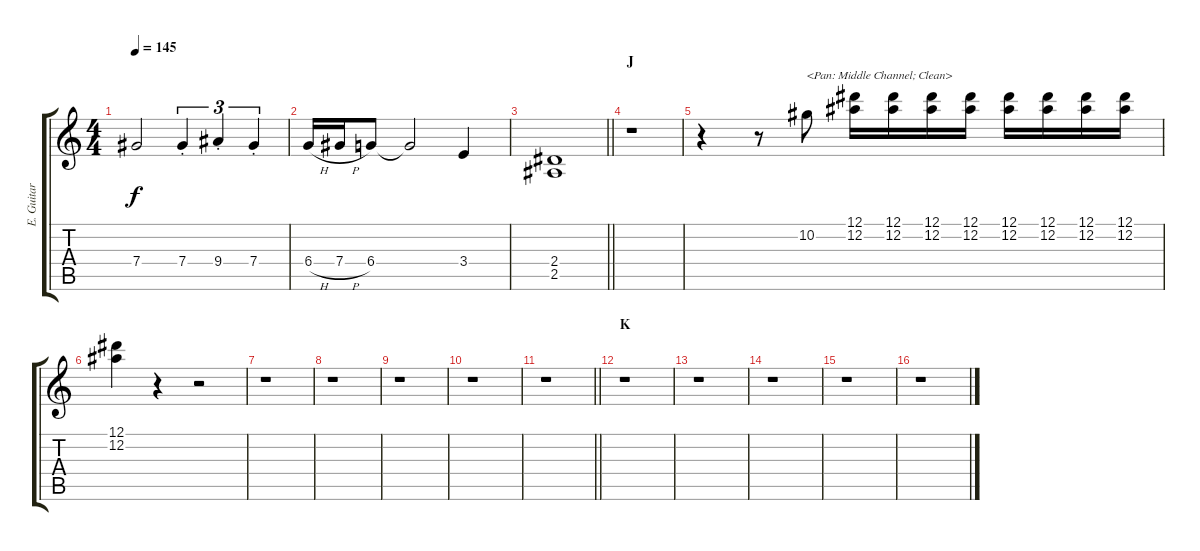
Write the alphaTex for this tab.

\track ("E. Guitar I" "E. Guitar ") {instrument electricguitarclean}
\staff {score tabs}
\tuning (Eb4 Bb3 Gb3 Db3 Ab2 Eb2) {hide}
\ts (4 4)
\tempo 145
\clef g2
\ks c
7.4.2{dy f} 7.4{st}.4{tu (3 2)} 9.4{st}.4{tu (3 2)} 7.4{st}.4{tu (3 2)} |
6.4{h}.16 7.4{h}.16 6.4.8 6.4{t}.2 3.4.4 |
\barLineRight lightlight
(2.4 2.5).1 |
\section ("" "J")
r.1 |
r.4 r.8 10.2.8{txt "<Pan: Middle Channel; Clean>" balance 8 instrument electricguitarclean} (12.1 12.2).16 (12.1 12.2).16 (12.1 12.2).16 (12.1 12.2).16 (12.1 12.2).16 (12.1 12.2).16 (12.1 12.2).16 (12.1 12.2).16 |
(12.1 12.2).4 r.4 r.2 |
r.1 |
r.1 |
r.1 |
r.1 |
\barLineRight lightlight
r.1 |
\section ("" "K")
r.1 |
r.1 |
r.1 |
r.1 |
r.1
